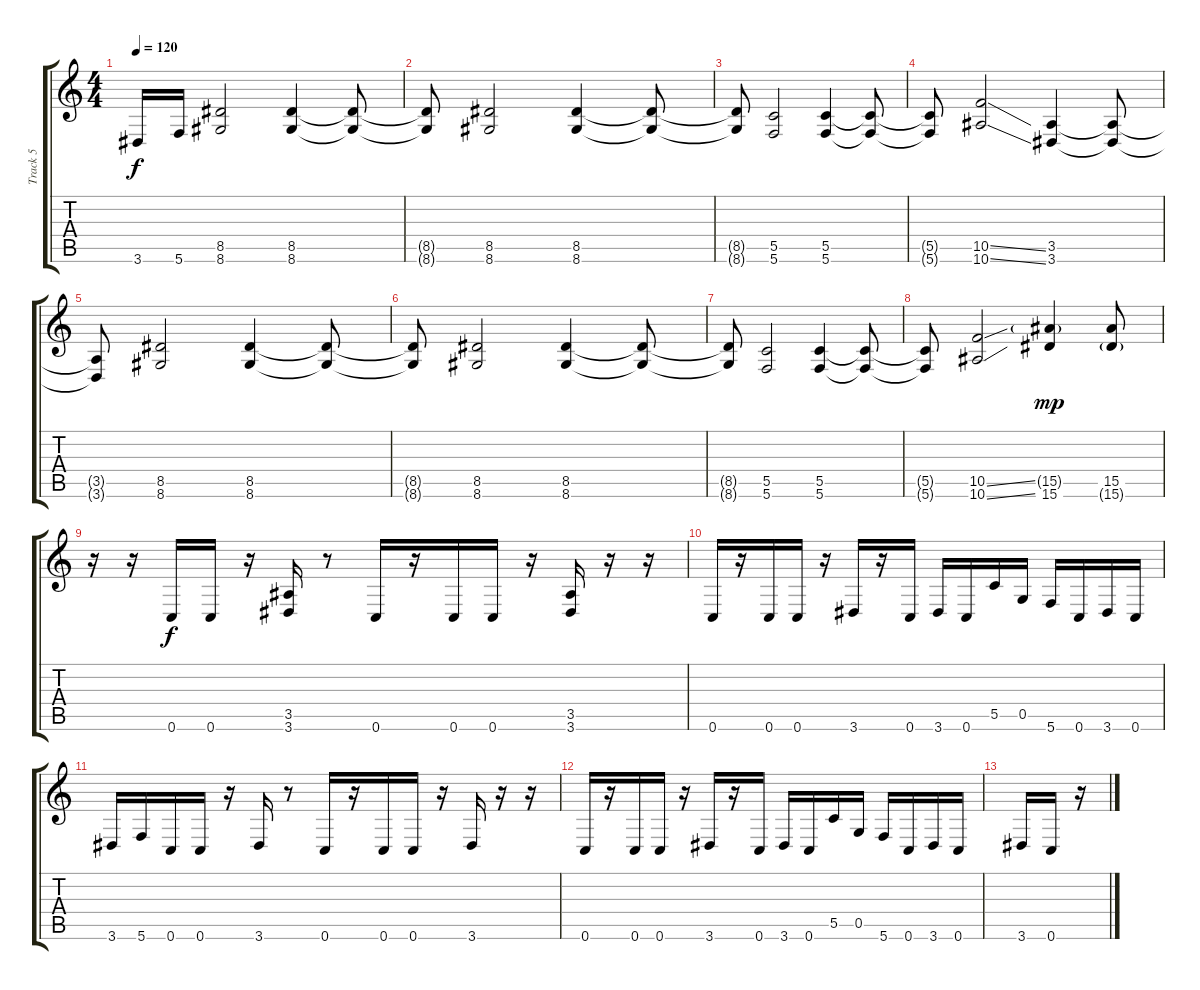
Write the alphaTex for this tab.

\track ("Track 5" "Track 5") {instrument distortionguitar}
\staff {score tabs}
\tuning (D4 A3 F3 C3 G2 C2) {hide}
\ts (4 4)
\tempo 120
\clef g2
\ks c
3.6.16{dy f} 5.6.16 (8.5 8.6).2 (8.5 8.6).4 (8.5{t} 8.6{t}).8 |
(8.5{t} 8.6{t}).8 (8.5 8.6).2 (8.5 8.6).4 (8.5{t} 8.6{t}).8 |
(8.5{t} 8.6{t}).8 (5.5 5.6).2 (5.5 5.6).4 (5.5{t} 5.6{t}).8 |
(5.5{t} 5.6{t}).8 (10.5{ss} 10.6{ss}).2 (3.5 3.6).4 (3.5{t} 3.6{t}).8 |
(3.5{t} 3.6{t}).8 (8.5 8.6).2 (8.5 8.6).4 (8.5{t} 8.6{t}).8 |
(8.5{t} 8.6{t}).8 (8.5 8.6).2 (8.5 8.6).4 (8.5{t} 8.6{t}).8 |
(8.5{t} 8.6{t}).8 (5.5 5.6).2 (5.5 5.6).4 (5.5{t} 5.6{t}).8 |
(5.5{t} 5.6{t}).8 (10.5{ss} 10.6{ss}).2 (15.5{g} 15.6).4{dy mp} (15.5 15.6{g}).8 |
r.16 r.16 0.6.16{dy f} 0.6.16 r.16 (3.5 3.6).16 r.8 0.6.16 r.16 0.6.16 0.6.16 r.16 (3.5 3.6).16 r.16 r.16 |
0.6.16 r.16 0.6.16 0.6.16 r.16 3.6.16 r.16 0.6.16 3.6.16 0.6.16 5.5.16 0.5.16 5.6.16 0.6.16 3.6.16 0.6.16 |
3.6.16 5.6.16 0.6.16 0.6.16 r.16 3.6.16 r.8 0.6.16 r.16 0.6.16 0.6.16 r.16 3.6.16 r.16 r.16 |
0.6.16 r.16 0.6.16 0.6.16 r.16 3.6.16 r.16 0.6.16 3.6.16 0.6.16 5.5.16 0.5.16 5.6.16 0.6.16 3.6.16 0.6.16 |
3.6.16 0.6.16 r.16
